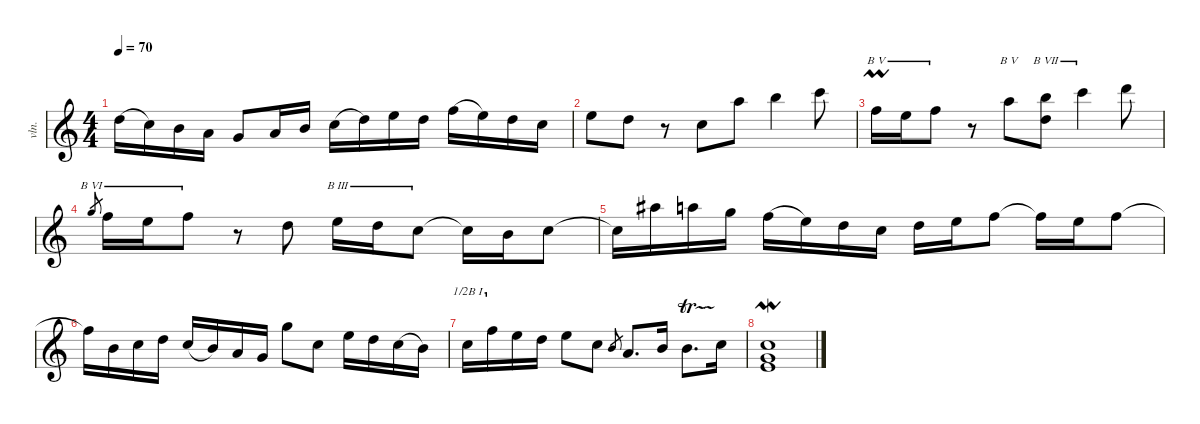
\defaultSystemsLayout 4
\hideDynamics
\bracketExtendMode nobrackets
\otherSystemsTrackNameOrientation horizontal
\extendBarLines
\track ("Violin" "vln.") {mute instrument violin}
\staff {score}
\tuning (E5 A4 D4 G3)
\ts (4 4)
\tempo 70
\clef g2
\ks c
19.4.16{dy mf legatoorigin} 17.4.16 16.4.16 14.4.16 12.4.8 14.4.16 16.4.16 17.4.16{legatoorigin} 19.4.16 21.4.16 19.4.16 22.4.16{legatoorigin} 21.4.16 19.4.16 17.4.16 |
\scale
0.940172 14.3.8 12.3.8 r.8 17.4.8{beam merge} 19.3.8 14.2.4 15.2.8 |
\scale
1.03075 15.3{umordent}.16{barre (5 full)} 14.3.16{barre (5 full)} 15.3.8{barre (5 full)} r.8 12.2.8{barre (5 full) beam merge} (14.2 12.3).8{barre (7 full)} 15.2.4{barre (7 full)} 17.2.8 |
\scale
1.02908 17.3.8{gr barre (6 full)} 15.3.16{barre (6 full)} 14.3.16{barre (6 full)} 15.3.8{barre (6 full)} r.8 12.3.8 14.3.16{barre (3 full)} 19.4.16{barre (3 full)} 17.4.8{barre (3 full)} 17.4{t}.16 16.4.16 17.4.8 |
\scale
1.36467 17.4{t}.16 20.3{acc #}.16 19.3.16 17.3.16 15.3.16{legatoorigin} 14.3.16 19.4.16 17.4.16 19.4.16 14.3.16 15.3.8 15.3{t}.16 14.3.16 15.3.8 |
\scale
1.26397 15.3{t}.16 16.4.16 17.4.16 19.4.16 17.4.16{legatoorigin} 16.4.16 14.4.16 12.4.16 17.3.8 17.4.8 21.4.16 19.4.16 17.4.16{legatoorigin} 16.4.16 |
\scale
1.02332 17.4.16{barre (1 half)} 15.3.16{barre (1 half)} 14.3.16 12.3.16 14.3.8 17.4.8 16.4.8{gr} 14.4.8{d} 16.4.16 16.4{tr (5 16)}.8{d} 17.4.16 |
\scale
0.348043 (10.3{lmordent} 12.4 -5.2).1
